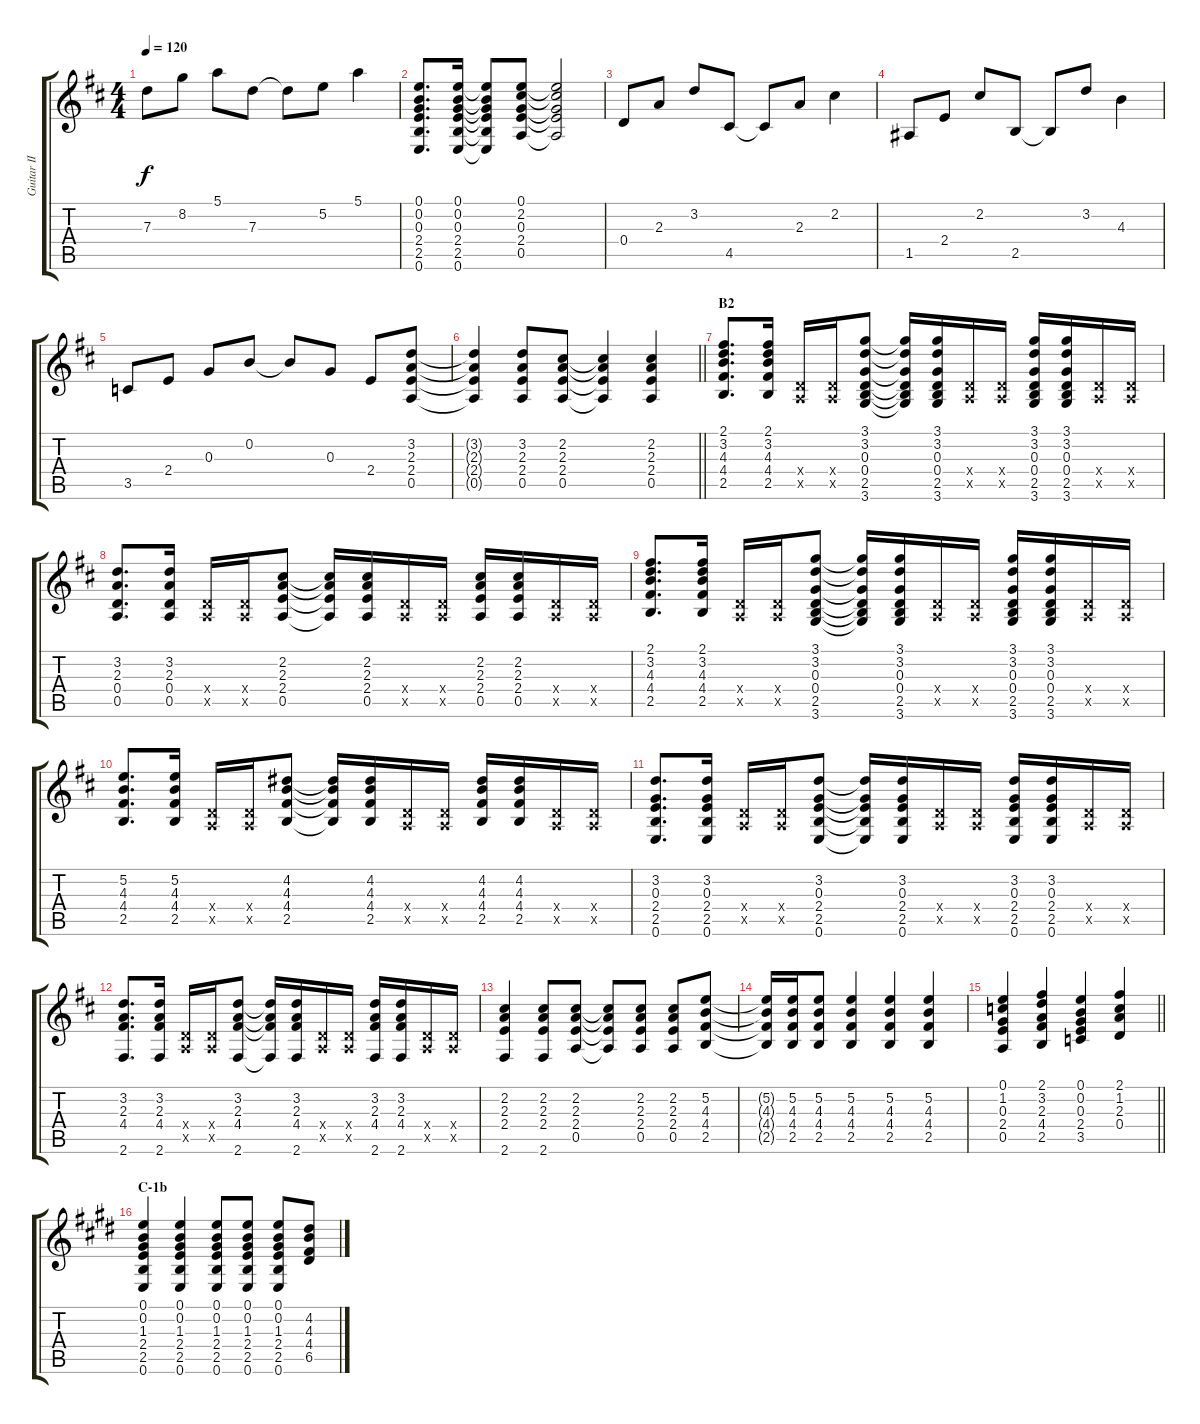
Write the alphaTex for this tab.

\track ("Guitar II (Hirasawa Yui)" "Guitar II ") {instrument acousticguitarsteel}
\staff {score tabs}
\tuning (E4 B3 G3 D3 A2 E2) {hide}
\ts (4 4)
\tempo 120
\clef g2
\ks d
7.3.8{dy f} 8.2.8 5.1.8 7.3.8 7.3{t}.8 5.2.8 5.1.4 |
(0.1 0.2 0.3 2.4 2.5 0.6).8{d} (0.1 0.2 0.3 2.4 2.5 0.6).16 (0.1{t} 0.2{t} 0.3{t} 2.4{t} 2.5{t} 0.6{t}).8 (0.1 2.2 0.3 2.4 0.5).8 (0.1{t} 2.2{t} 0.3{t} 2.4{t} 0.5{t}).2 |
0.4.8 2.3.8 3.2.8 4.5.8 4.5{t}.8 2.3.8 2.2.4 |
1.5.8 2.4.8 2.2.8 2.5.8 2.5{t}.8 3.2.8 4.3.4 |
3.5.8 2.4.8 0.3.8 0.2.8 0.2{t}.8 0.3.8 2.4.8 (3.2 2.3 2.4 0.5).8 |
\barLineRight lightlight
(3.2{t} 2.3{t} 2.4{t} 0.5{t}).4 (3.2 2.3 2.4 0.5).8 (2.2 2.3 2.4 0.5).8 (2.2{t} 2.3{t} 2.4{t} 0.5{t}).4 (2.2 2.3 2.4 0.5).4 |
\section ("" "B2")
(2.1 3.2 4.3 4.4 2.5).8{d} (2.1 3.2 4.3 4.4 2.5).16 (0.4{x} 0.5{x}).16 (0.4{x} 0.5{x}).16 (3.1 3.2 0.3 0.4 2.5 3.6).8 (3.1{t} 3.2{t} 0.3{t} 0.4{t} 2.5{t} 3.6{t}).16 (3.1 3.2 0.3 0.4 2.5 3.6).16 (0.4{x} 0.5{x}).16 (0.4{x} 0.5{x}).16 (3.1 3.2 0.3 0.4 2.5 3.6).16 (3.1 3.2 0.3 0.4 2.5 3.6).16 (0.4{x} 0.5{x}).16 (0.4{x} 0.5{x}).16 |
(3.2 2.3 0.4 0.5).8{d} (3.2 2.3 0.4 0.5).16 (0.4{x} 0.5{x}).16 (0.4{x} 0.5{x}).16 (2.2 2.3 2.4 0.5).8 (2.2{t} 2.3{t} 2.4{t} 0.5{t}).16 (2.2 2.3 2.4 0.5).16 (0.4{x} 0.5{x}).16 (0.4{x} 0.5{x}).16 (2.2 2.3 2.4 0.5).16 (2.2 2.3 2.4 0.5).16 (0.4{x} 0.5{x}).16 (0.4{x} 0.5{x}).16 |
(2.1 3.2 4.3 4.4 2.5).8{d} (2.1 3.2 4.3 4.4 2.5).16 (0.4{x} 0.5{x}).16 (0.4{x} 0.5{x}).16 (3.1 3.2 0.3 0.4 2.5 3.6).8 (3.1{t} 3.2{t} 0.3{t} 0.4{t} 2.5{t} 3.6{t}).16 (3.1 3.2 0.3 0.4 2.5 3.6).16 (0.4{x} 0.5{x}).16 (0.4{x} 0.5{x}).16 (3.1 3.2 0.3 0.4 2.5 3.6).16 (3.1 3.2 0.3 0.4 2.5 3.6).16 (0.4{x} 0.5{x}).16 (0.4{x} 0.5{x}).16 |
(5.2 4.3 4.4 2.5).8{d} (5.2 4.3 4.4 2.5).16 (0.4{x} 0.5{x}).16 (0.4{x} 0.5{x}).16 (4.2 4.3 4.4 2.5).8 (4.2{t} 4.3{t} 4.4{t} 2.5{t}).16 (4.2 4.3 4.4 2.5).16 (0.4{x} 0.5{x}).16 (0.4{x} 0.5{x}).16 (4.2 4.3 4.4 2.5).16 (4.2 4.3 4.4 2.5).16 (0.4{x} 0.5{x}).16 (0.4{x} 0.5{x}).16 |
(3.2 0.3 2.4 2.5 0.6).8{d} (3.2 0.3 2.4 2.5 0.6).16 (0.4{x} 0.5{x}).16 (0.4{x} 0.5{x}).16 (3.2 0.3 2.4 2.5 0.6).8 (3.2{t} 0.3{t} 2.4{t} 2.5{t} 0.6{t}).16 (3.2 0.3 2.4 2.5 0.6).16 (0.4{x} 0.5{x}).16 (0.4{x} 0.5{x}).16 (3.2 0.3 2.4 2.5 0.6).16 (3.2 0.3 2.4 2.5 0.6).16 (0.4{x} 0.5{x}).16 (0.4{x} 0.5{x}).16 |
(3.2 2.3 4.4 2.6).8{d} (3.2 2.3 4.4 2.6).16 (0.4{x} 0.5{x}).16 (0.4{x} 0.5{x}).16 (3.2 2.3 4.4 2.6).8 (3.2{t} 2.3{t} 4.4{t} 2.6{t}).16 (3.2 2.3 4.4 2.6).16 (0.4{x} 0.5{x}).16 (0.4{x} 0.5{x}).16 (3.2 2.3 4.4 2.6).16 (3.2 2.3 4.4 2.6).16 (0.4{x} 0.5{x}).16 (0.4{x} 0.5{x}).16 |
(2.2 2.3 2.4 2.6).4 (2.2 2.3 2.4 2.6).8 (2.2 2.3 2.4 0.5).8 (2.2{t} 2.3{t} 2.4{t} 0.5{t}).8 (2.2 2.3 2.4 0.5).8 (2.2 2.3 2.4 0.5).8 (5.2 4.3 4.4 2.5).8 |
(5.2{t} 4.3{t} 4.4{t} 2.5{t}).16 (5.2 4.3 4.4 2.5).16 (5.2 4.3 4.4 2.5).8 (5.2 4.3 4.4 2.5).4 (5.2 4.3 4.4 2.5).4 (5.2 4.3 4.4 2.5).4 |
\barLineRight lightlight
(0.1 1.2 0.3 2.4 0.5).4 (2.1 3.2 2.3 4.4 2.5).4 (0.1 0.2 0.3 2.4 3.5).4 (2.1 1.2 2.3 0.4).4 |
\section ("" "C-1b")
\ks e
(0.1 0.2 1.3 2.4 2.5 0.6).4 (0.1 0.2 1.3 2.4 2.5 0.6).4 (0.1 0.2 1.3 2.4 2.5 0.6).8 (0.1 0.2 1.3 2.4 2.5 0.6).8 (0.1 0.2 1.3 2.4 2.5 0.6).8 (4.2 4.3 4.4 6.5).8
